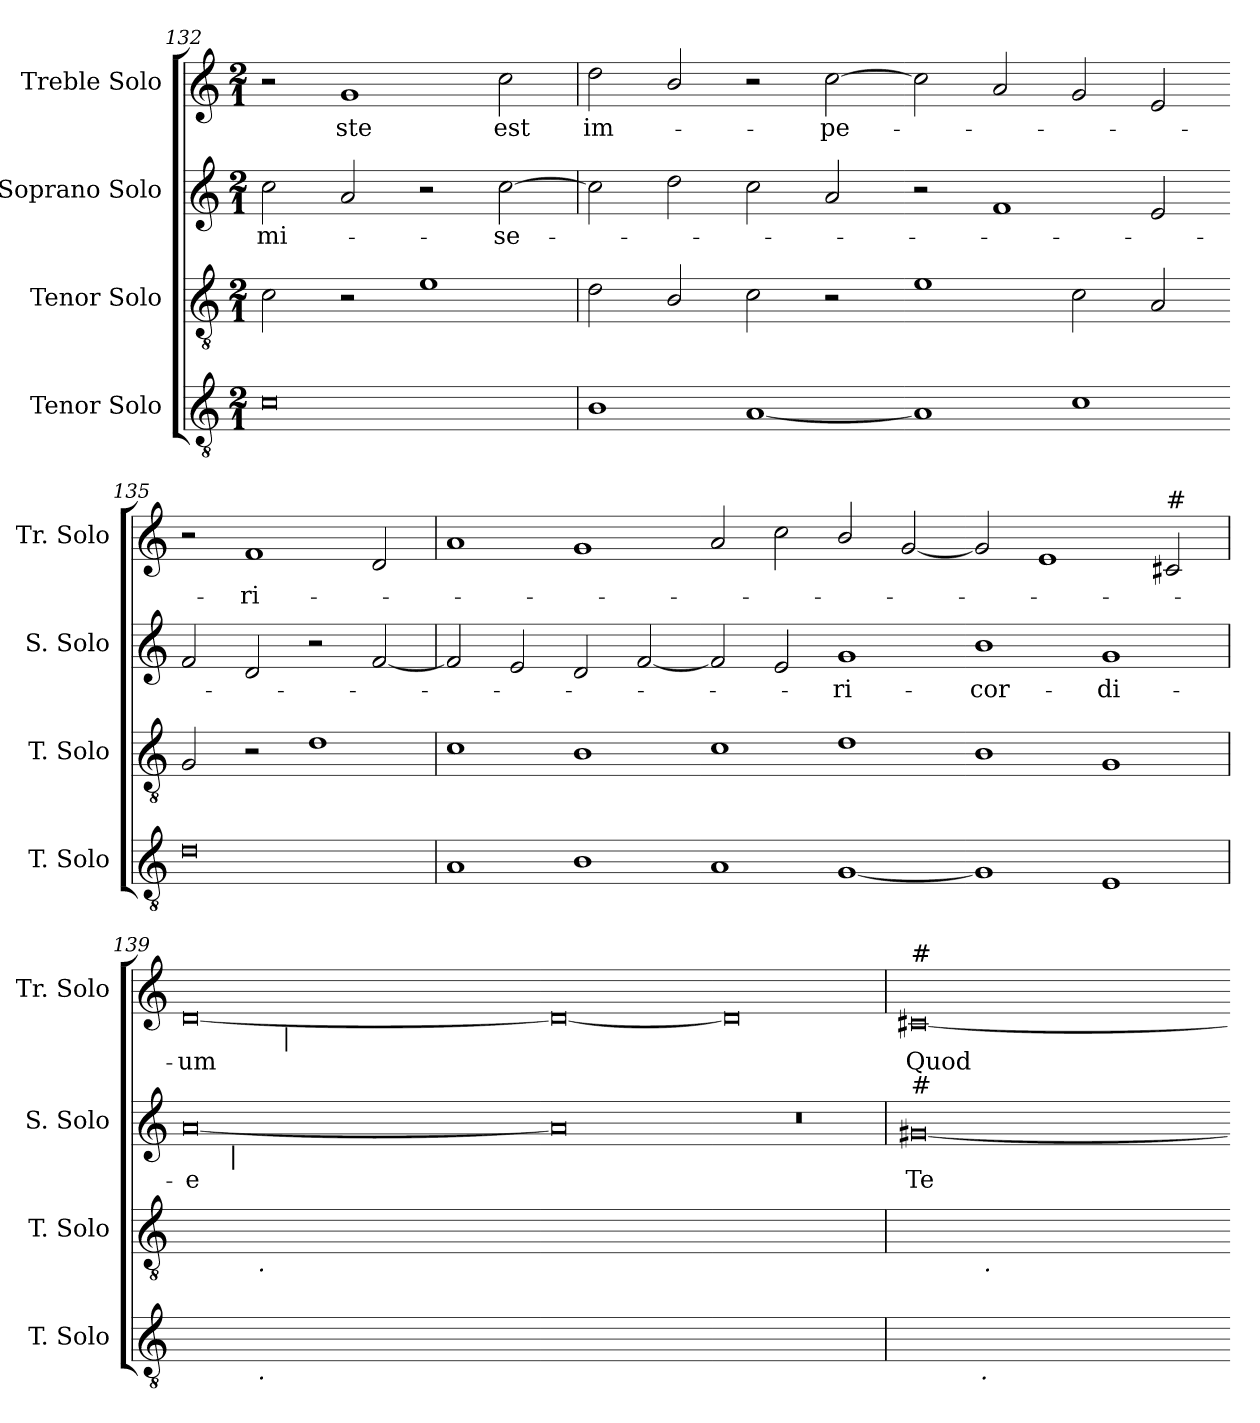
**kern	**kern	**kern	**text	**kern	**text
*part4	*part3	*part2	*part2	*part1	*part1
*staff4	*staff3	*staff2	*staff2	*staff1	*staff1
*I"Tenor Solo	*I"Tenor Solo	*I"Soprano Solo	*	*I"Treble Solo	*
*I'T. Solo	*I'T. Solo	*I'S. Solo	*	*I'Tr. Solo	*
*clefGv2	*clefGv2	*clefG2	*	*clefG2	*
*ITrd7c12	*ITrd7c12	*	*	*	*
*k[]	*k[]	*k[]	*	*k[]	*
*C:	*C:	*C:	*	*C:	*
*M2/1	*M2/1	*M2/1	*	*M2/1	*
=132	=132	=132	=132	=132	=132
!	!	!	!LO:LY:b:color=#000000	!	!
0Ci	2Ci\	2cci\	mi-	2r	.
!	!	!	!	!	!LO:LY:b:color=#000000
.	2r	2ai/	.	1gi	-ste
.	1Ei	2r	.	.	.
!	!	!	!LO:LY:b:color=#000000	!	!
!	!	!	!	!	!LO:LY:b:color=#000000
.	.	[>2cci\	-se-	2cci\	est
!!LO:LB:g=z
=133	=133	=133	=133	=133	=133
!	!	!	!	!	!LO:LY:b:color=#000000
1BBi	2Di\	2cci\]	.	2ddi\	im-
.	2BBi/	2ddi\	.	2bi/	.
[<1AAi	2Ci\	2cci\	.	2r	.
!	!	!	!	!	!LO:LY:b:color=#000000
.	2r	2ai/	.	[>2cci\	-pe-
=134-	=134-	=134-	=134-	=134-	=134-
1AAi]	1Ei	2r	.	2cci\]	.
.	.	1fi	.	2ai/	.
1Ci	2Ci\	.	.	2gi/	.
.	2AAi/	2ei/	.	2ei/	.
=135-	=135-	=135-	=135-	=135-	=135-
0Di	2GGi/	2fi/	.	2r	.
!	!	!	!	!	!LO:LY:b:color=#000000
.	2r	2di/	.	1fi	-ri-
.	1Di	2r	.	.	.
.	.	[<2fi/	.	2di/	.
=136	=136	=136	=136	=136	=136
1AAi	1Ci	2fi/]	.	1ai	.
.	.	2ei/	.	.	.
1BBi	1BBi	2di/	.	1gi	.
.	.	[<2fi/	.	.	.
=137-	=137-	=137-	=137-	=137-	=137-
1AAi	1Ci	2fi/]	.	2ai/	.
.	.	2ei/	.	2cci\	.
!	!	!	!LO:LY:b:color=#000000	!	!
[<1GGi	1Di	1gi	-ri-	2bi/	.
.	.	.	.	[<2gi/	.
=138-	=138-	=138-	=138-	=138-	=138-
!	!	!	!LO:LY:b:color=#000000	!	!
1GGi]	1BBi	1bi	-cor-	2gi/]	.
.	.	.	.	1ei	.
!	!	!	!LO:LY:b:color=#000000	!	!
1EEi	1GGi	1gi	-di-	.	.
!	!	!	!	!LO:TX:a:t=#	!
.	.	.	.	2c#i/	.
!!LO:LB:g=z
=139	=139	=139	=139	=139	=139
!	!	!	!LO:LY:b:color=#000000	!	!
!	!	!	!	!LO:TX:b:i:t=-	!
!	!	!LO:TX:b:i:t=-	!	!	!
!	!	!	!	!	!LO:LY:b:color=#000000
*^	*^	*^	*	*^	*
[<0DDiyy	4ryy	[<0AAiyy	4ryy	[<0ai	4ryy	-e	[<0di	4ryy	-um
!	!	!	!	!	!LO:TX:b:i:t=|	!	!	!	!
.	32ryy	.	32ryy	.	1..ryy	.	.	16ryy	.
.	64ryy	.	64ryy	.	.	.	.	.	.
.	128ryy	.	128ryy	.	.	.	.	.	.
.	512ryy	.	512ryy	.	.	.	.	.	.
!	!	!	!LO:TX:b:i:t=.	!	!	!	!	!	!
!	!LO:TX:b:i:t=.	!	!	!	!	!	!	!	!
.	1ryy	.	1ryy	.	.	.	.	.	.
.	.	.	.	.	.	.	.	32ryy	.
.	.	.	.	.	.	.	.	128.ryy	.
!	!	!	!	!	!	!	!	!LO:TX:b:i:t=|	!
.	.	.	.	.	.	.	.	1ryy	.
.	2ryy	.	2ryy	.	.	.	.	.	.
.	.	.	.	.	.	.	.	2ryy	.
.	8ryy	.	8ryy	.	.	.	.	.	.
.	.	.	.	.	.	.	.	8ryy	.
.	16ryy	.	16ryy	.	.	.	.	.	.
.	.	.	.	.	.	.	.	64ryy	.
.	256.ryy	.	256.ryy	.	.	.	.	.	.
.	.	.	.	.	.	.	.	256ryy	.
*v	*v	*	*	*v	*v	*	*v	*v	*
*	*v	*v	*	*	*	*
=140-	=140-	=140-	=140-	=140-	=140-
0DDiyy_<	0AAiyy_<	0ai]	.	0di_<	.
=141-	=141-	=141-	=141-	=141-	=141-
!	!	!LO:N:vis=1	!	!	!
0DDiyy]	0AAiyy]	0r	.	0di]	.
=142	=142	=142	=142	=142	=142
!	!	!	!LO:LY:b:color=#000000	!	!
!	!	!	!	!LO:TX:a:t=#	!
!	!	!LO:TX:a:t=#	!	!	!
!	!LO:TX:a:t=#	!	!	!	!
!	!	!	!	!	!LO:LY:b:color=#000000
*^	*^	*	*	*	*
[<0EEiyy	4ryy	[<0GG#iyy	4ryy	[<0g#i	Te	[<0c#i	Quod
.	32ryy	.	32ryy	.	.	.	.
.	64ryy	.	64ryy	.	.	.	.
.	512ryy	.	256.ryy	.	.	.	.
!	!LO:TX:b:i:t=.	!	!	!	!	!	!
.	1ryy	.	.	.	.	.	.
!	!	!	!LO:TX:b:i:t=.	!	!	!	!
.	.	.	1ryy	.	.	.	.
.	2ryy	.	.	.	.	.	.
.	.	.	2ryy	.	.	.	.
.	8ryy	.	.	.	.	.	.
.	.	.	8ryy	.	.	.	.
.	16ryy	.	.	.	.	.	.
.	.	.	16ryy	.	.	.	.
.	128..ryy	.	.	.	.	.	.
.	.	.	128ryy	.	.	.	.
.	.	.	512ryy	.	.	.	.
*v	*v	*	*	*	*	*	*
*	*v	*v	*	*	*	*
=-	=-	=-	=-	=-	=-
*-	*-	*-	*-	*-	*-
